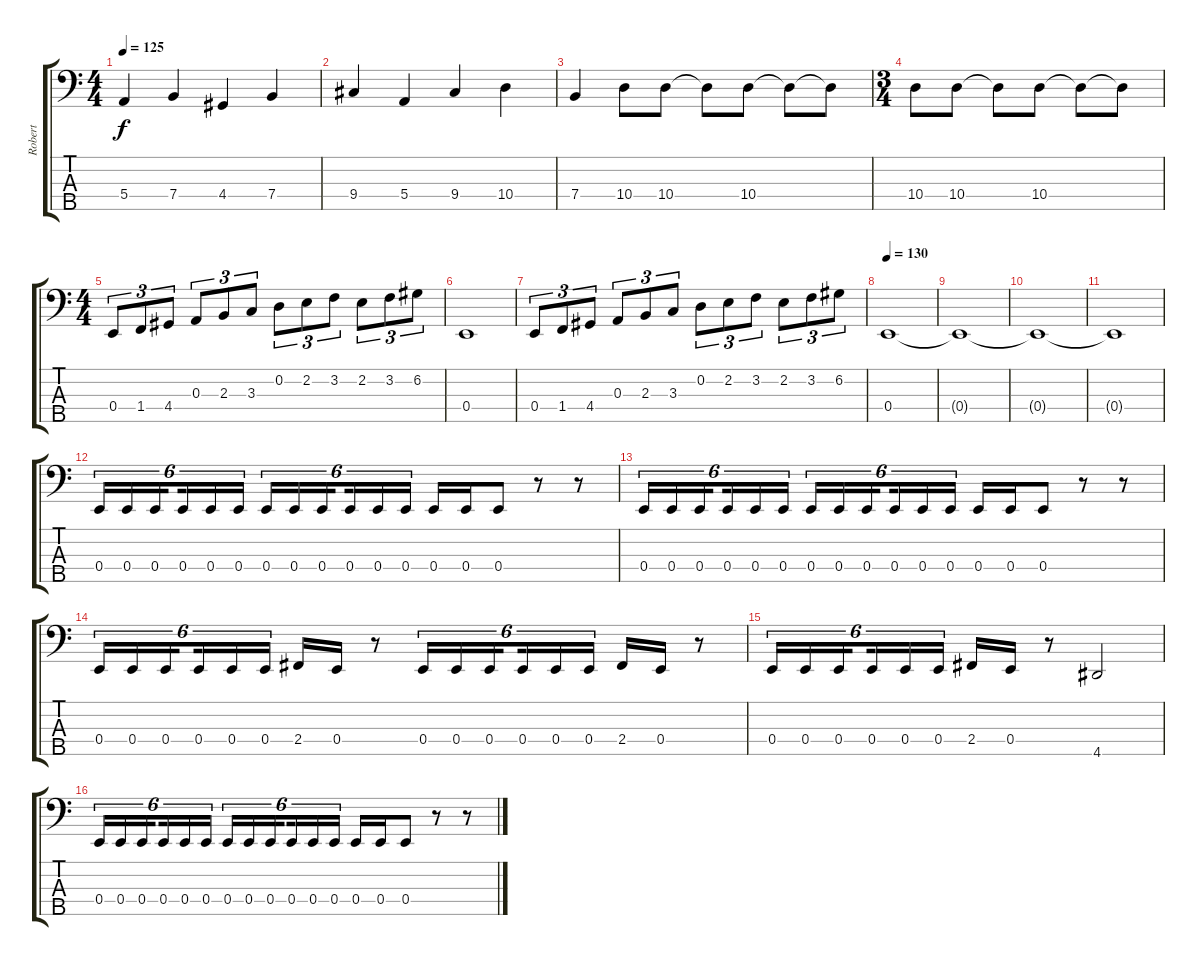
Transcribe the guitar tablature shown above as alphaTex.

\track ("Robert" "Robert") {instrument electricbassfinger}
\staff {score tabs}
\tuning (G2 D2 A1 E1 B0) {hide}
\ts (4 4)
\tempo 125
\clef f4
\ks c
5.4.4{dy f} 7.4.4 4.4.4 7.4.4 |
9.4.4 5.4.4 9.4.4 10.4.4 |
7.4.4 10.4.8 10.4.8 10.4{t}.8 10.4.8 10.4{t}.8 10.4{t}.8 |
\ts (3 4)
10.4.8 10.4.8 10.4{t}.8 10.4.8 10.4{t}.8 10.4{t}.8 |
\ts (4 4)
0.4.8{tu (3 2)} 1.4.8{tu (3 2)} 4.4.8{tu (3 2)} 0.3.8{tu (3 2)} 2.3.8{tu (3 2)} 3.3.8{tu (3 2)} 0.2.8{tu (3 2)} 2.2.8{tu (3 2)} 3.2.8{tu (3 2)} 2.2.8{tu (3 2)} 3.2.8{tu (3 2)} 6.2.8{tu (3 2)} |
0.4.1 |
0.4.8{tu (3 2)} 1.4.8{tu (3 2)} 4.4.8{tu (3 2)} 0.3.8{tu (3 2)} 2.3.8{tu (3 2)} 3.3.8{tu (3 2)} 0.2.8{tu (3 2)} 2.2.8{tu (3 2)} 3.2.8{tu (3 2)} 2.2.8{tu (3 2)} 3.2.8{tu (3 2)} 6.2.8{tu (3 2)} |
\tempo 130
0.4.1 |
0.4{t}.1 |
0.4{t}.1 |
0.4{t}.1 |
0.4.16{tu (6 4)} 0.4.16{tu (6 4)} 0.4.16{tu (6 4) beam splitsecondary} 0.4.16{tu (6 4)} 0.4.16{tu (6 4)} 0.4.16{tu (6 4)} 0.4.16{tu (6 4)} 0.4.16{tu (6 4)} 0.4.16{tu (6 4) beam splitsecondary} 0.4.16{tu (6 4)} 0.4.16{tu (6 4)} 0.4.16{tu (6 4)} 0.4.16 0.4.16 0.4.8 r.8 r.8 |
0.4.16{tu (6 4)} 0.4.16{tu (6 4)} 0.4.16{tu (6 4) beam splitsecondary} 0.4.16{tu (6 4)} 0.4.16{tu (6 4)} 0.4.16{tu (6 4)} 0.4.16{tu (6 4)} 0.4.16{tu (6 4)} 0.4.16{tu (6 4) beam splitsecondary} 0.4.16{tu (6 4)} 0.4.16{tu (6 4)} 0.4.16{tu (6 4)} 0.4.16 0.4.16 0.4.8 r.8 r.8 |
0.4.16{tu (6 4)} 0.4.16{tu (6 4)} 0.4.16{tu (6 4) beam splitsecondary} 0.4.16{tu (6 4)} 0.4.16{tu (6 4)} 0.4.16{tu (6 4)} 2.4.16 0.4.16 r.8 0.4.16{tu (6 4)} 0.4.16{tu (6 4)} 0.4.16{tu (6 4) beam splitsecondary} 0.4.16{tu (6 4)} 0.4.16{tu (6 4)} 0.4.16{tu (6 4)} 2.4.16 0.4.16 r.8 |
0.4.16{tu (6 4)} 0.4.16{tu (6 4)} 0.4.16{tu (6 4) beam splitsecondary} 0.4.16{tu (6 4)} 0.4.16{tu (6 4)} 0.4.16{tu (6 4)} 2.4.16 0.4.16 r.8 4.5.2 |
0.4.16{tu (6 4)} 0.4.16{tu (6 4)} 0.4.16{tu (6 4) beam splitsecondary} 0.4.16{tu (6 4)} 0.4.16{tu (6 4)} 0.4.16{tu (6 4)} 0.4.16{tu (6 4)} 0.4.16{tu (6 4)} 0.4.16{tu (6 4) beam splitsecondary} 0.4.16{tu (6 4)} 0.4.16{tu (6 4)} 0.4.16{tu (6 4)} 0.4.16 0.4.16 0.4.8 r.8 r.8
